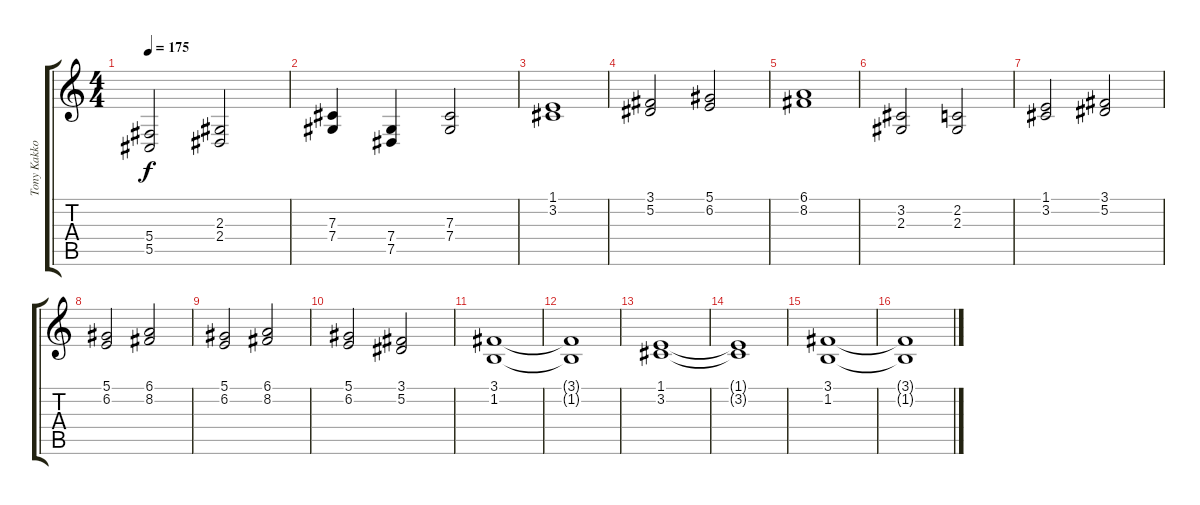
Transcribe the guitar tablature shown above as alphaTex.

\track ("Tony Kakko" "Tony Kakko") {instrument choiraahs}
\staff {score tabs}
\tuning (Eb4 Bb3 Gb3 Db3 Ab2 Eb2) {hide}
\ts (4 4)
\tempo 175
\clef g2
\ks c
(5.4 5.5).2{dy f} (2.3 2.4).2 |
(7.3 7.4).4 (7.4 7.5).4 (7.3 7.4).2 |
(1.1 3.2).1 |
(3.1 5.2).2 (5.1 6.2).2 |
(6.1 8.2).1 |
(3.2 2.3).2 (2.2 2.3).2 |
(1.1 3.2).2 (3.1 5.2).2 |
(5.1 6.2).2 (6.1 8.2).2 |
(5.1 6.2).2 (6.1 8.2).2 |
(5.1 6.2).2 (3.1 5.2).2 |
(3.1 1.2).1 |
(3.1{t} 1.2{t}).1 |
(1.1 3.2).1 |
(1.1{t} 3.2{t}).1 |
(3.1 1.2).1 |
(3.1{t} 1.2{t}).1
